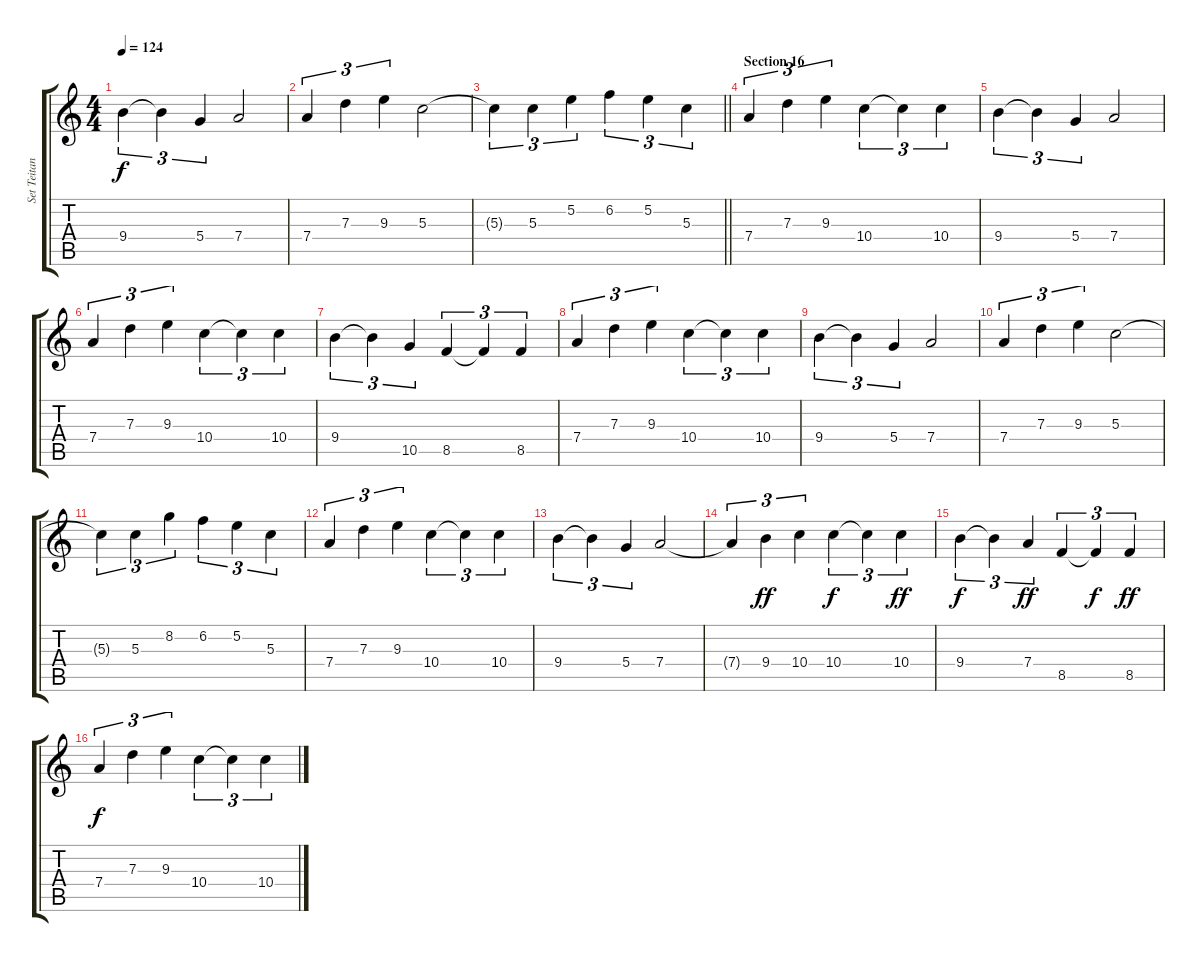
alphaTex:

\track ("Set Teitan" "Set Teitan") {instrument distortionguitar}
\staff {score tabs}
\tuning (E4 B3 G3 D3 A2 E2) {hide}
\ts (4 4)
\tempo 124
\clef g2
\ks c
9.4.4{tu (3 2) dy f} 9.4{t}.4{tu (3 2)} 5.4.4{tu (3 2)} 7.4.2 |
7.4.4{tu (3 2)} 7.3.4{tu (3 2)} 9.3.4{tu (3 2)} 5.3.2 |
\barLineRight lightlight
5.3{t}.4{tu (3 2)} 5.3.4{tu (3 2)} 5.2.4{tu (3 2)} 6.2.4{tu (3 2)} 5.2.4{tu (3 2)} 5.3.4{tu (3 2)} |
\section ("" "Section 16")
7.4.4{tu (3 2)} 7.3.4{tu (3 2)} 9.3.4{tu (3 2)} 10.4.4{tu (3 2)} 10.4{t}.4{tu (3 2)} 10.4.4{tu (3 2)} |
9.4.4{tu (3 2)} 9.4{t}.4{tu (3 2)} 5.4.4{tu (3 2)} 7.4.2 |
7.4.4{tu (3 2)} 7.3.4{tu (3 2)} 9.3.4{tu (3 2)} 10.4.4{tu (3 2)} 10.4{t}.4{tu (3 2)} 10.4.4{tu (3 2)} |
9.4.4{tu (3 2)} 9.4{t}.4{tu (3 2)} 10.5.4{tu (3 2)} 8.5.4{tu (3 2)} 8.5{t}.4{tu (3 2)} 8.5.4{tu (3 2)} |
7.4.4{tu (3 2)} 7.3.4{tu (3 2)} 9.3.4{tu (3 2)} 10.4.4{tu (3 2)} 10.4{t}.4{tu (3 2)} 10.4.4{tu (3 2)} |
9.4.4{tu (3 2)} 9.4{t}.4{tu (3 2)} 5.4.4{tu (3 2)} 7.4.2 |
7.4.4{tu (3 2)} 7.3.4{tu (3 2)} 9.3.4{tu (3 2)} 5.3.2 |
5.3{t}.4{tu (3 2)} 5.3.4{tu (3 2)} 8.2.4{tu (3 2)} 6.2.4{tu (3 2)} 5.2.4{tu (3 2)} 5.3.4{tu (3 2)} |
7.4.4{tu (3 2)} 7.3.4{tu (3 2)} 9.3.4{tu (3 2)} 10.4.4{tu (3 2)} 10.4{t}.4{tu (3 2)} 10.4.4{tu (3 2)} |
9.4.4{tu (3 2)} 9.4{t}.4{tu (3 2)} 5.4.4{tu (3 2)} 7.4.2 |
7.4{t}.4{tu (3 2)} 9.4.4{tu (3 2) dy ff} 10.4.4{tu (3 2)} 10.4.4{tu (3 2) dy f} 10.4{t}.4{tu (3 2)} 10.4.4{tu (3 2) dy ff} |
9.4.4{tu (3 2) dy f} 9.4{t}.4{tu (3 2)} 7.4.4{tu (3 2) dy ff} 8.5.4{tu (3 2)} 8.5{t}.4{tu (3 2) dy f} 8.5.4{tu (3 2) dy ff} |
7.4.4{tu (3 2) dy f} 7.3.4{tu (3 2)} 9.3.4{tu (3 2)} 10.4.4{tu (3 2)} 10.4{t}.4{tu (3 2)} 10.4.4{tu (3 2)}
